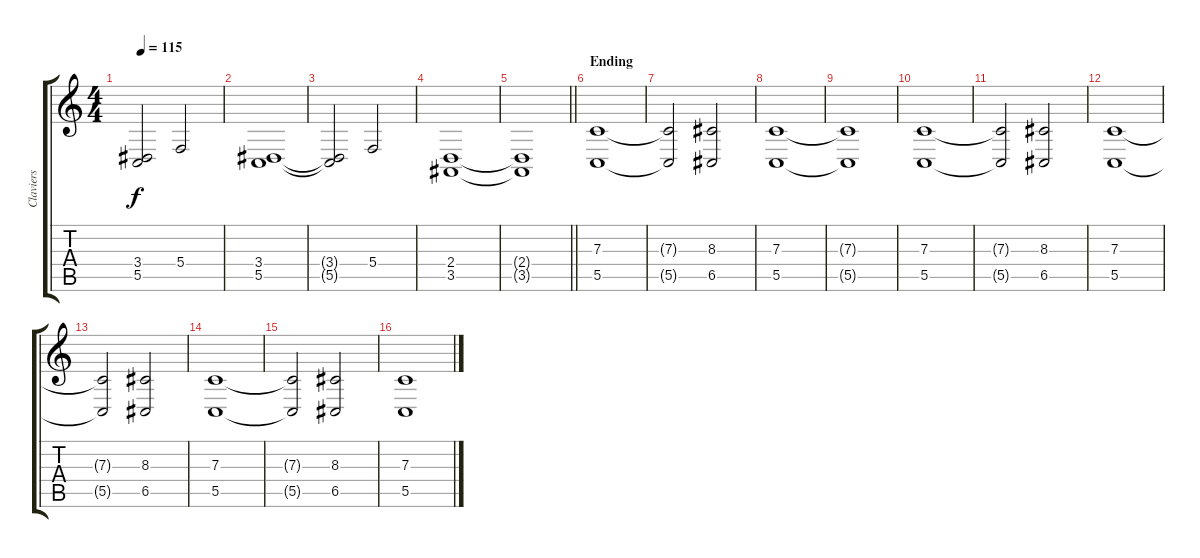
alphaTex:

\track ("Claviers" "Claviers") {instrument stringensemble2}
\staff {score tabs}
\tuning (D4 A3 F3 C3 G2 C2) {hide}
\ts (4 4)
\tempo 115
\clef g2
\ks c
(3.4{t} 5.5{t}).2{dy f} 5.4.2 |
(3.4 5.5).1 |
(3.4{t} 5.5{t}).2 5.4.2 |
(2.4 3.5).1 |
\barLineRight lightlight
(2.4{t} 3.5{t}).1 |
\section ("" "Ending")
(7.3 5.5).1 |
(7.3{t} 5.5{t}).2 (8.3 6.5).2 |
(7.3 5.5).1 |
(7.3{t} 5.5{t}).1 |
(7.3 5.5).1 |
(7.3{t} 5.5{t}).2 (8.3 6.5).2 |
(7.3 5.5).1 |
(7.3{t} 5.5{t}).2 (8.3 6.5).2 |
(7.3 5.5).1 |
(7.3{t} 5.5{t}).2 (8.3 6.5).2 |
(7.3 5.5).1
